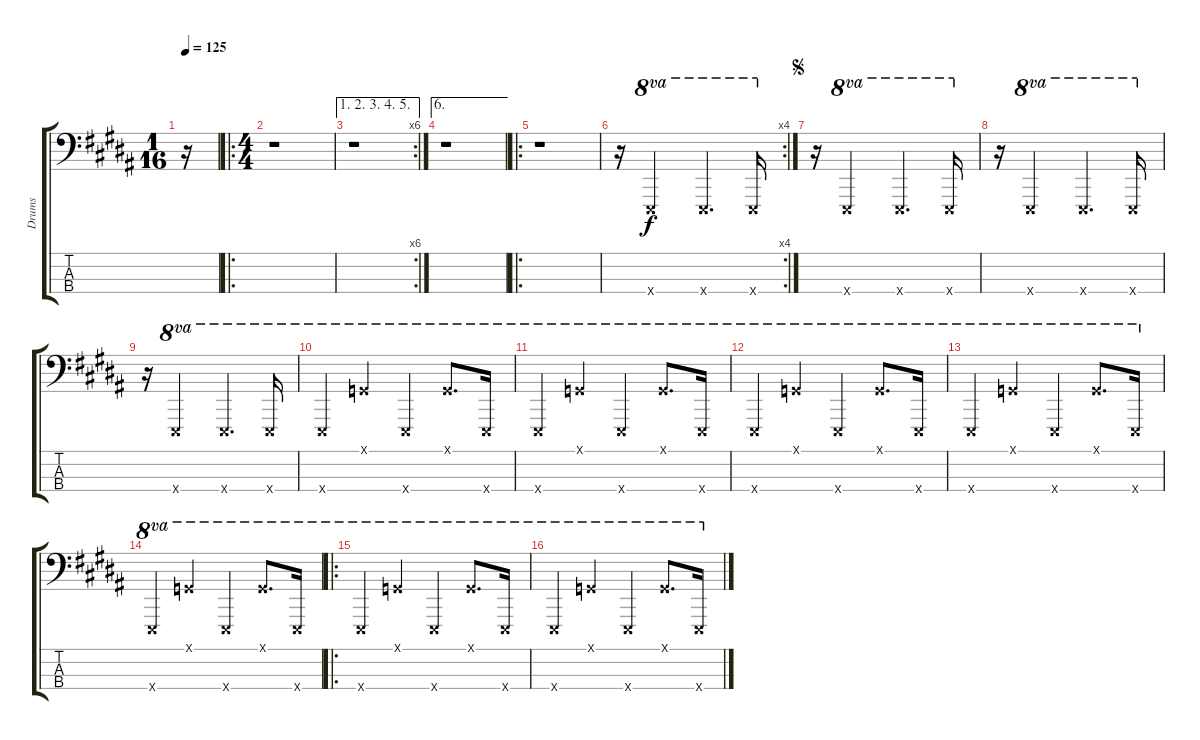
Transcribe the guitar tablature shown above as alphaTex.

\track ("Drums" "Drums") {instrument synthdrum}
\staff {score tabs}
\tuning (G2 D2 A1 E1) {hide}
\ts (1 16)
\tempo 125
\clef f4
\ks b
r.16{dy f instrument synthdrum} |
\ro
\ts (4 4)
\ks g#minor
r.1 |
\ae (1 2 3 4 5)
\rc 6
r.1 |
\ae 6
r.1 |
\ro
\ks b
r.1 |
\rc 4
\ks g#minor
r.16 12.4{x}.2{ot 8va} 12.4{x}.4{d ot 8va} 12.4{x}.16{ot 8va} |
\jump segno
\ks b
r.16 12.4{x}.2{ot 8va} 12.4{x}.4{d ot 8va} 12.4{x}.16{ot 8va} |
\ks g#minor
r.16 12.4{x}.2{ot 8va} 12.4{x}.4{d ot 8va} 12.4{x}.16{ot 8va} |
\ks b
r.16 12.4{x}.2{ot 8va} 12.4{x}.4{d ot 8va} 12.4{x}.16{ot 8va} |
\ks g#minor
12.4{x}.4{ot 8va} 12.1{x}.4{ot 8va} 12.4{x}.4{ot 8va} 12.1{x}.8{d ot 8va} 12.4{x}.16{ot 8va} |
\ks b
12.4{x}.4{ot 8va} 12.1{x}.4{ot 8va} 12.4{x}.4{ot 8va} 12.1{x}.8{d ot 8va} 12.4{x}.16{ot 8va} |
\ks g#minor
12.4{x}.4{ot 8va} 12.1{x}.4{ot 8va} 12.4{x}.4{ot 8va} 12.1{x}.8{d ot 8va} 12.4{x}.16{ot 8va} |
\ks b
12.4{x}.4{ot 8va} 12.1{x}.4{ot 8va} 12.4{x}.4{ot 8va} 12.1{x}.8{d ot 8va} 12.4{x}.16{ot 8va} |
\ks g#minor
12.4{x}.4{ot 8va} 12.1{x}.4{ot 8va} 12.4{x}.4{ot 8va} 12.1{x}.8{d ot 8va} 12.4{x}.16{ot 8va} |
\ro
\ks b
12.4{x}.4{ot 8va} 12.1{x}.4{ot 8va} 12.4{x}.4{ot 8va} 12.1{x}.8{d ot 8va} 12.4{x}.16{ot 8va} |
\ks g#minor
12.4{x}.4{ot 8va} 12.1{x}.4{ot 8va} 12.4{x}.4{ot 8va} 12.1{x}.8{d ot 8va} 12.4{x}.16{ot 8va}
